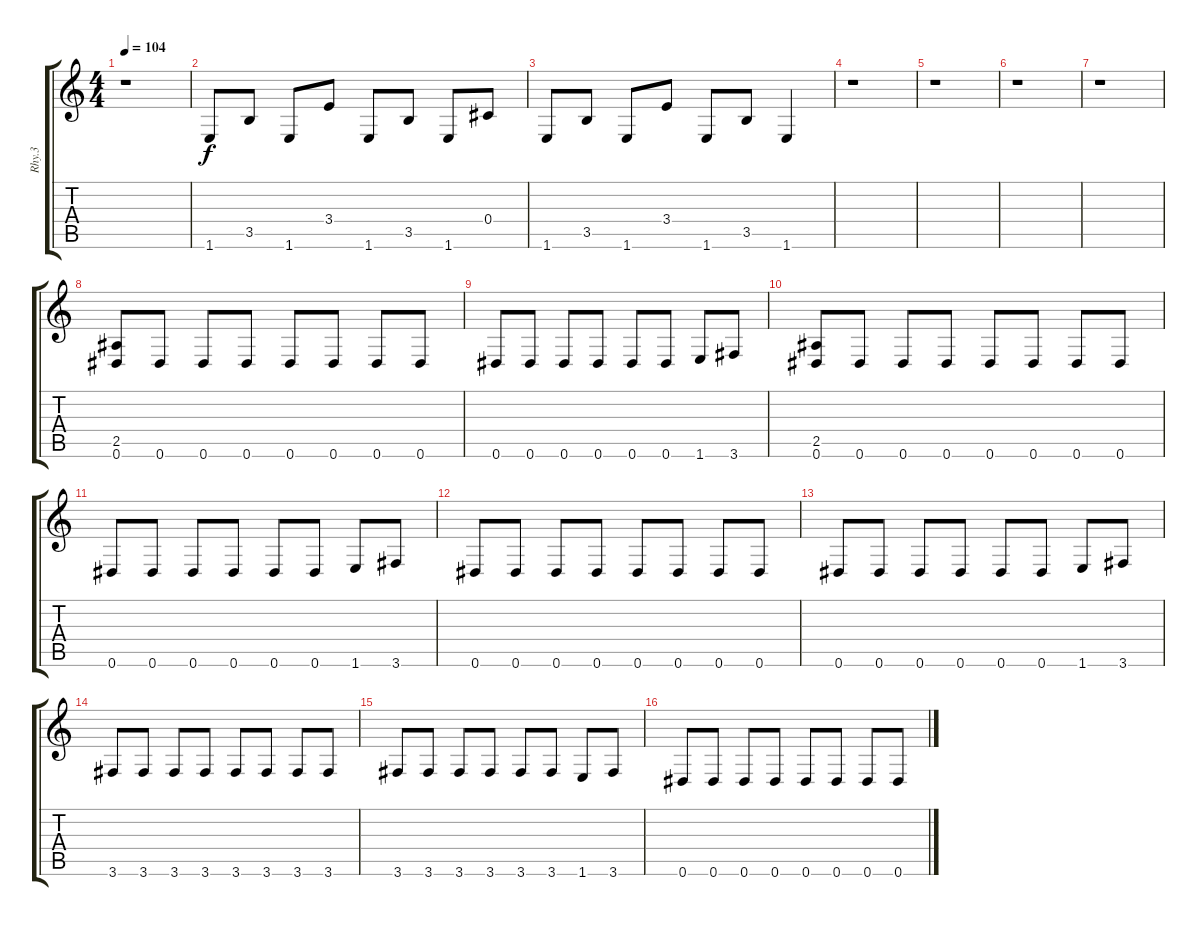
\track ("Rhy.3" "Rhy.3") {instrument distortionguitar}
\staff {score tabs}
\tuning (Eb4 Bb3 Gb3 Db3 Ab2 Eb2) {hide}
\ts (4 4)
\tempo 104
\clef g2
\ks c
r.1{dy f} |
1.6.8 3.5.8 1.6.8 3.4.8 1.6.8 3.5.8 1.6.8 0.4.8 |
1.6.8 3.5.8 1.6.8 3.4.8 1.6.8 3.5.8 1.6.4 |
r.1 |
r.1 |
r.1 |
r.1 |
(2.5 0.6).8 0.6.8 0.6.8 0.6.8 0.6.8 0.6.8 0.6.8 0.6.8 |
0.6.8 0.6.8 0.6.8 0.6.8 0.6.8 0.6.8 1.6.8 3.6.8 |
(2.5 0.6).8 0.6.8 0.6.8 0.6.8 0.6.8 0.6.8 0.6.8 0.6.8 |
0.6.8 0.6.8 0.6.8 0.6.8 0.6.8 0.6.8 1.6.8 3.6.8 |
0.6.8 0.6.8 0.6.8 0.6.8 0.6.8 0.6.8 0.6.8 0.6.8 |
0.6.8 0.6.8 0.6.8 0.6.8 0.6.8 0.6.8 1.6.8 3.6.8 |
3.6.8 3.6.8 3.6.8 3.6.8 3.6.8 3.6.8 3.6.8 3.6.8 |
3.6.8 3.6.8 3.6.8 3.6.8 3.6.8 3.6.8 1.6.8 3.6.8 |
0.6.8 0.6.8 0.6.8 0.6.8 0.6.8 0.6.8 0.6.8 0.6.8
